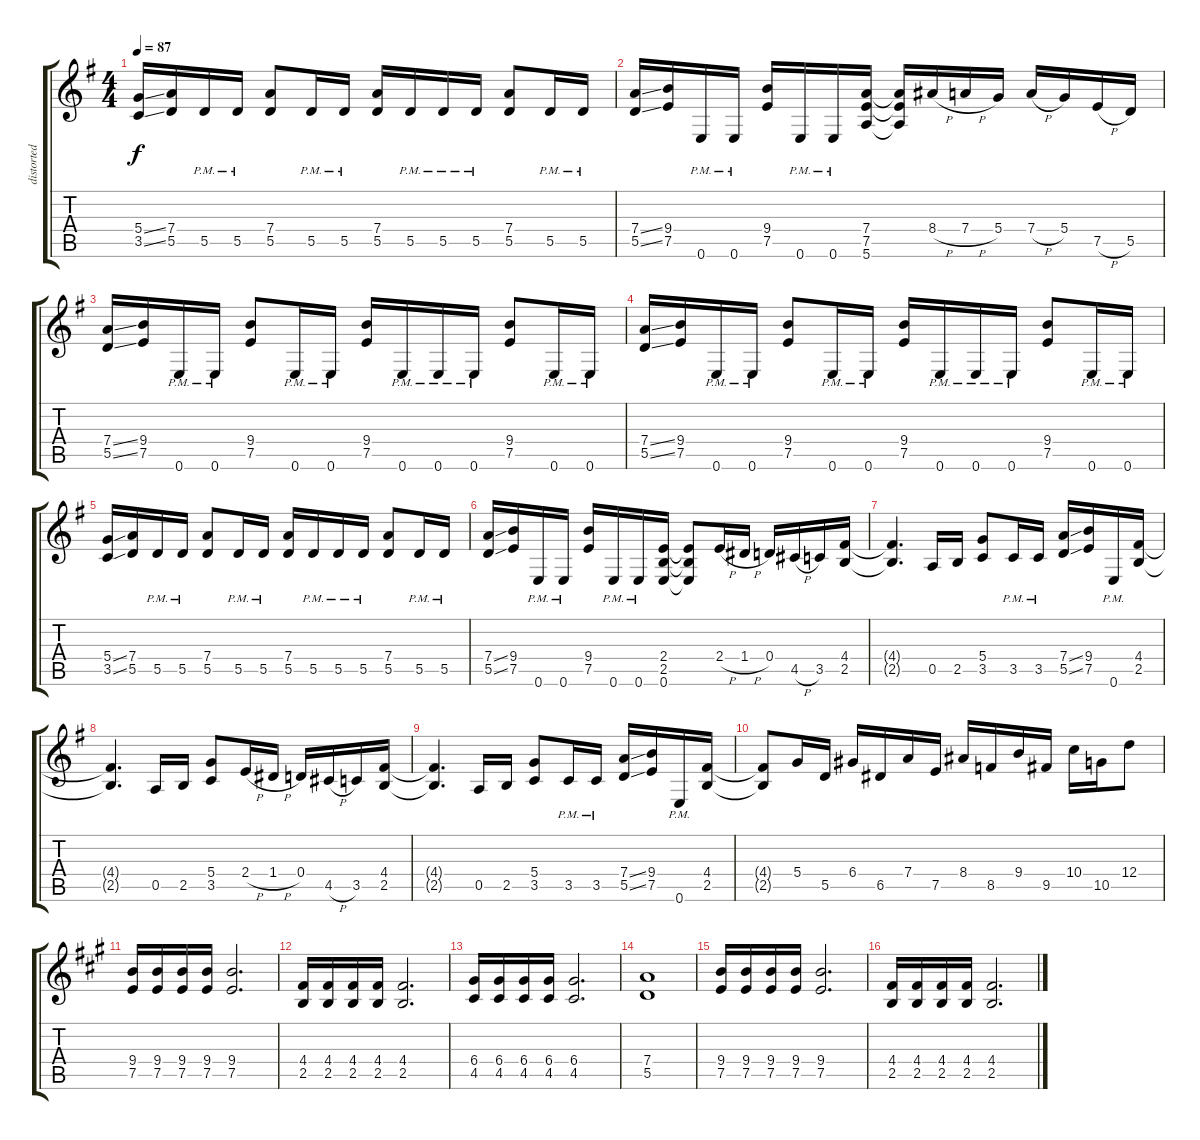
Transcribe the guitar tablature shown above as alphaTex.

\track ("distorted tone" "distorted ") {instrument distortionguitar}
\staff {score tabs}
\tuning (E4 B3 G3 D3 A2 E2) {hide}
\ts (4 4)
\tempo 87
\clef g2
\ks g
(5.4{ss} 3.5{ss}).16{dy f} (7.4 5.5).16 5.5{pm}.16 5.5{pm}.16 (7.4 5.5).8 5.5{pm}.16 5.5{pm}.16 (7.4 5.5).16 5.5{pm}.16 5.5{pm}.16 5.5{pm}.16 (7.4 5.5).8 5.5{pm}.16 5.5{pm}.16 |
(7.4{ss} 5.5{ss}).16 (9.4 7.5).16 0.6{pm}.16 0.6{pm}.16 (9.4 7.5).16 0.6{pm}.16 0.6{pm}.16 (7.4 7.5 5.6).16 (7.4{t} 7.5{t} 5.6{t}).16 8.4{h}.16 7.4{h}.16 5.4.16 7.4{h}.16 5.4.16 7.5{h}.16 5.5.16 |
(7.4{ss} 5.5{ss}).16 (9.4 7.5).16 0.6{pm}.16 0.6{pm}.16 (9.4 7.5).8 0.6{pm}.16 0.6{pm}.16 (9.4 7.5).16 0.6{pm}.16 0.6{pm}.16 0.6{pm}.16 (9.4 7.5).8 0.6{pm}.16 0.6{pm}.16 |
(7.4{ss} 5.5{ss}).16 (9.4 7.5).16 0.6{pm}.16 0.6{pm}.16 (9.4 7.5).8 0.6{pm}.16 0.6{pm}.16 (9.4 7.5).16 0.6{pm}.16 0.6{pm}.16 0.6{pm}.16 (9.4 7.5).8 0.6{pm}.16 0.6{pm}.16 |
(5.4{ss} 3.5{ss}).16 (7.4 5.5).16 5.5{pm}.16 5.5{pm}.16 (7.4 5.5).8 5.5{pm}.16 5.5{pm}.16 (7.4 5.5).16 5.5{pm}.16 5.5{pm}.16 5.5{pm}.16 (7.4 5.5).8 5.5{pm}.16 5.5{pm}.16 |
(7.4{ss} 5.5{ss}).16 (9.4 7.5).16 0.6{pm}.16 0.6{pm}.16 (9.4 7.5).16 0.6{pm}.16 0.6{pm}.16 (2.4 2.5 0.6).16 (2.4{t} 2.5{t} 0.6{t}).8 2.4{h}.16 1.4{h}.16 0.4.16 4.5{h}.16 3.5.16 (4.4 2.5).16 |
(4.4{t} 2.5{t}).4{d} 0.5.16 2.5.16 (5.4 3.5).8 3.5{pm}.16 3.5{pm}.16 (7.4{ss} 5.5{ss}).16 (9.4 7.5).16 0.6{pm}.16 (4.4 2.5).16 |
(4.4{t} 2.5{t}).4{d} 0.5.16 2.5.16 (5.4 3.5).8 2.4{h}.16 1.4{h}.16 0.4.16 4.5{h}.16 3.5.16 (4.4 2.5).16 |
(4.4{t} 2.5{t}).4{d} 0.5.16 2.5.16 (5.4 3.5).8 3.5{pm}.16 3.5{pm}.16 (7.4{ss} 5.5{ss}).16 (9.4 7.5).16 0.6{pm}.16 (4.4 2.5).16 |
(4.4{t} 2.5{t}).8 5.4.16 5.5.16 6.4.16 6.5.16 7.4.16 7.5.16 8.4.16 8.5.16 9.4.16 9.5.16 10.4.16 10.5.16 12.4.8 |
\ks a
(9.4 7.5).16 (9.4 7.5).16 (9.4 7.5).16 (9.4 7.5).16 (9.4 7.5).2{d} |
(4.4 2.5).16 (4.4 2.5).16 (4.4 2.5).16 (4.4 2.5).16 (4.4 2.5).2{d} |
(6.4 4.5).16 (6.4 4.5).16 (6.4 4.5).16 (6.4 4.5).16 (6.4 4.5).2{d} |
(7.4 5.5).1 |
(9.4 7.5).16 (9.4 7.5).16 (9.4 7.5).16 (9.4 7.5).16 (9.4 7.5).2{d} |
(4.4 2.5).16 (4.4 2.5).16 (4.4 2.5).16 (4.4 2.5).16 (4.4 2.5).2{d}
